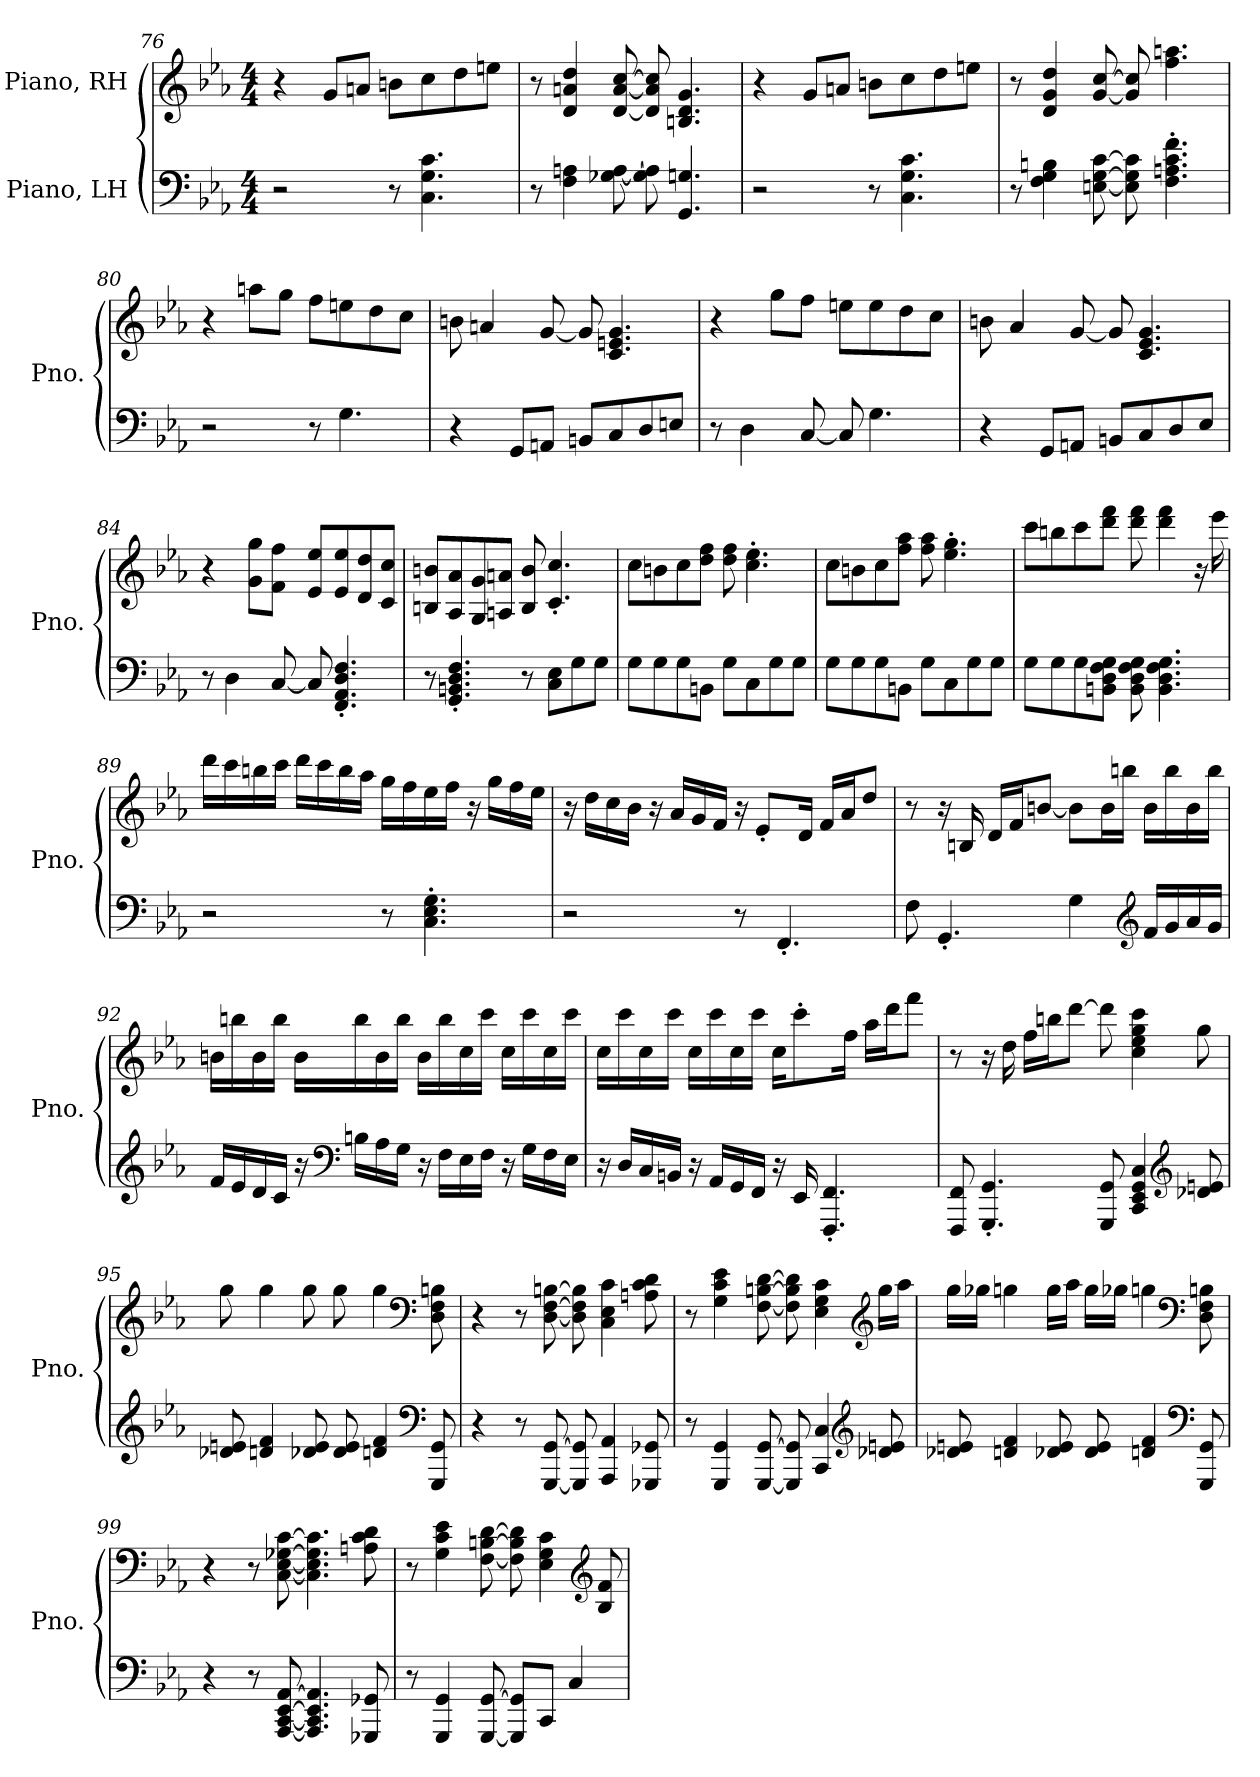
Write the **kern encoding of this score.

**kern	**kern
*part2	*part1
*staff2	*staff1
*I"Piano, LH	*I"Piano, RH
*I'Pno.	*I'Pno.
!!LO:LB:g=z
*clefF4	*clefG2
*k[b-e-a-]	*k[b-e-a-]
*M4/4	*M4/4
=76	=76
2r	4r
.	8g/L
.	8an/J
8r	8bn\L
4.C\ 4.G\ 4.c\	8cc\
.	8dd\
.	8een\J
=77	=77
8r	8r
4F\ 4An\	4d/ 4an/ 4dd/
[8G-X\ [8A\	[8d/ [8a/ [8cc/
8G-\] 8A\]	8d/] 8a/] 8cc/]
4.GG/ 4.Gn/	4.Bn/ 4.d/ 4.g/
=78	=78
2r	4r
.	8g/L
.	8an/J
8r	8bn\L
4.C\ 4.G\ 4.c\	8cc\
.	8dd\
.	8een\J
=79	=79
8r	8r
4F\ 4G\ 4Bn\	4d/ 4g/ 4dd/
[8En\ [8G\ [8c\	[8g/ [8cc/
8E\] 8G\] 8c\]	8g/] 8cc/]
4.F\' 4.An\' 4.c\' 4.f\'	4.ff\ 4.aan\
!!LO:LB:g=z
=80	=80
2r	4r
.	8aan\L
.	8gg\J
8r	8ff\L
4.G\	8een\
.	8dd\
.	8cc\J
=81	=81
4r	8bn\
.	4an/
8GG/L	.
8AAn/J	[8g/
8BBn/L	8g/]
8C/	4.c/ 4.en/ 4.g/
8D/	.
8En/J	.
=82	=82
8r	4r
4D\	.
.	8gg\L
[8C/	8ff\J
8C/]	8een\L
4.G\	8ee\
.	8dd\
.	8cc\J
=83	=83
4r	8bn\
.	4a-/
8GG/L	.
8AAn/J	[8g/
8BBn/L	8g/]
8C/	4.c/ 4.e-/ 4.g/
8D/	.
8E-/J	.
!!LO:LB:g=z
=84	=84
8r	4r
4D\	.
.	8g\ 8gg\L
[8C/	8f\ 8ff\J
8C/]	8e-/ 8ee-/L
4.FF/' 4.AA-/' 4.D/' 4.F/'	8e-/ 8ee-/
.	8d/ 8dd/
.	8c/ 8cc/J
=85	=85
8r	8Bn/ 8bn/L
4.GG/' 4.BBn/' 4.D/' 4.F/'	8A-/ 8a-/
.	8G/ 8g/
.	8An/ 8an/J
8r	8B/ 8b/
8C\ 8E-\L	4.c/' 4.cc/'
8G\	.
8G\J	.
=86	=86
8G\L	8cc\L
8G\	8bn\
8G\	8cc\
8BBn\J	8dd\ 8ff\J
8G\L	8dd\ 8ff\
8C\	4.cc\' 4.ee-\'
8G\	.
8G\J	.
=87	=87
8G\L	8cc\L
8G\	8bn\
8G\	8cc\
8BBn\J	8ff\ 8aa-\J
8G\L	8ff\ 8aa-\
8C\	4.ee-\' 4.gg\'
8G\	.
8G\J	.
!!LO:LB:g=z
=88	=88
8G\L	8ccc\L
8G\	8bbn\
8G\	8ccc\
8BBn\ 8D\ 8F\ 8G\J	8ddd\ 8fff\J
8BB\ 8D\ 8F\ 8G\	8ddd\ 8fff\
4.BB\ 4.D\ 4.F\ 4.G\	4ddd\ 4fff\
.	16r
.	16eee-\
=89	=89
2r	16ddd\LL
.	16ccc\
.	16bbn\
.	16ccc\JJ
.	16ddd\LL
.	16ccc\
.	16bb\
.	16aa-\JJ
8r	16gg\LL
.	16ff\
4.C\' 4.E-\' 4.G\'	16ee-\
.	16ff\JJ
.	16r
.	16gg\LL
.	16ff\
.	16ee-\JJ
!!LO:LB:g=z
=90	=90
2r	16r
.	16dd\LL
.	16cc\
.	16b-\JJ
.	16r
.	16a-/LL
.	16g/
.	16f/JJ
8r	16r
.	8e-'/L
4.FF'/	.
.	16d/Jk
.	16f/LL
.	16a-/J
.	8dd/J
=91	=91
8F\	8r
4.GG'/	16r
.	16Bn/
.	16d/LL
.	16f/J
.	[8bn/J
4G\	8b\L]
.	16b\L
.	16bbn\JJ
*clefG2	*
16f/LL	16b\LL
16g/	16bb\
16a-/	16b\
16g/JJ	16bb\JJ
!!LO:PB:g=z
=92	=92
16f/LL	16bn\LL
16e-/	16bbn\
16d/	16b\
16c/JJ	16bb\JJ
16r	16b\LL
*clefF4	*
16Bn\LL	16bb\
16A-\	16b\
16G\JJ	16bb\JJ
16r	16b\LL
16F\LL	16bb\
16E-\	16cc\
16F\JJ	16ccc\JJ
16r	16cc\LL
16G\LL	16ccc\
16F\	16cc\
16E-\JJ	16ccc\JJ
=93	=93
16r	16cc\LL
16D/LL	16ccc\
16C/	16cc\
16BBn/JJ	16ccc\JJ
16r	16cc\LL
16AA-/LL	16ccc\
16GG/	16cc\
16FF/JJ	16ccc\JJ
16r	16cc\KL
16EE-/	8ccc'\
4.FFF/' 4.FF/'	.
.	16ff\Jk
.	16aa-\LL
.	16ddd\J
.	8fff\J
!!LO:LB:g=z
=94	=94
8FFF/ 8FF/	8r
4.GGG/' 4.GG/'	16r
.	16dd\
.	16ff\LL
.	16bbn\J
.	[8ddd\J
8GGG/ 8GG/	8ddd\]
4CC/ 4EE-/ 4GG/ 4C/	4cc\ 4ee-\ 4gg\ 4ccc\
*clefG2	*
8d-X/ 8en/	8gg\
=95	=95
8d-X/ 8en/	8gg\
4dn/ 4f/	4gg\
8d-X/ 8e/	8gg\
8d-/ 8e/	8gg\
4dn/ 4f/	4gg\
*clefF4	*clefF4
8GGG/ 8GG/	8D\ 8F\ 8Bn\
=96	=96
4r	4r
8r	8r
[8GGG/ [8GG/	[8D\ [8F\ [8Bn\
8GGG/] 8GG/]	8D\] 8F\] 8B\]
4AAA-/ 4AA-/	4C\ 4E-\ 4c\
8GGG-X/ 8GG-X/	8An\ 8c\ 8d\
!!LO:LB:g=z
=97	=97
8r	8r
4GGG/ 4GG/	4G\ 4c\ 4e-\
[8GGG/ [8GG/	[8F\ [8Bn\ [8d\
8GGG/] 8GG/]	8F\] 8B\] 8d\]
4CC/ 4C/	4E-\ 4G\ 4c\
*clefG2	*clefG2
8d-X/ 8en/	16gg\LL
.	16aa-\JJ
=98	=98
8d-X/ 8en/	16gg\LL
.	16gg-X\JJ
4dn/ 4f/	4ggn\
8d-X/ 8e/	16gg\LL
.	16aa-\JJ
8d-/ 8e/	16gg\LL
.	16gg-X\JJ
4dn/ 4f/	4ggn\
*clefF4	*clefF4
8GGG/ 8GG/	8D\ 8F\ 8Bn\
=99	=99
4r	4r
8r	8r
[8AAA-/ [8CC/ [8EE-/ [8AA-/	[8C\ [8E-\ [8G-X\ [8c\
4.AAA-/] 4.CC/] 4.EE-/] 4.AA-/]	4.C\] 4.E-\] 4.G-\] 4.c\]
8GGG-X/ 8GG-X/	8An\ 8c\ 8d\
!!LO:LB:g=z
=100	=100
8r	8r
4GGG/ 4GG/	4G\ 4c\ 4e-\
[8GGG/ [8GG/	[8F\ [8Bn\ [8d\
8GGG/] 8GG/]L	8F\] 8B\] 8d\]
8CC/J	4E-\ 4G\ 4c\
4C/	.
*	*clefG2
.	8B/ 8f/
=	=
*-	*-
